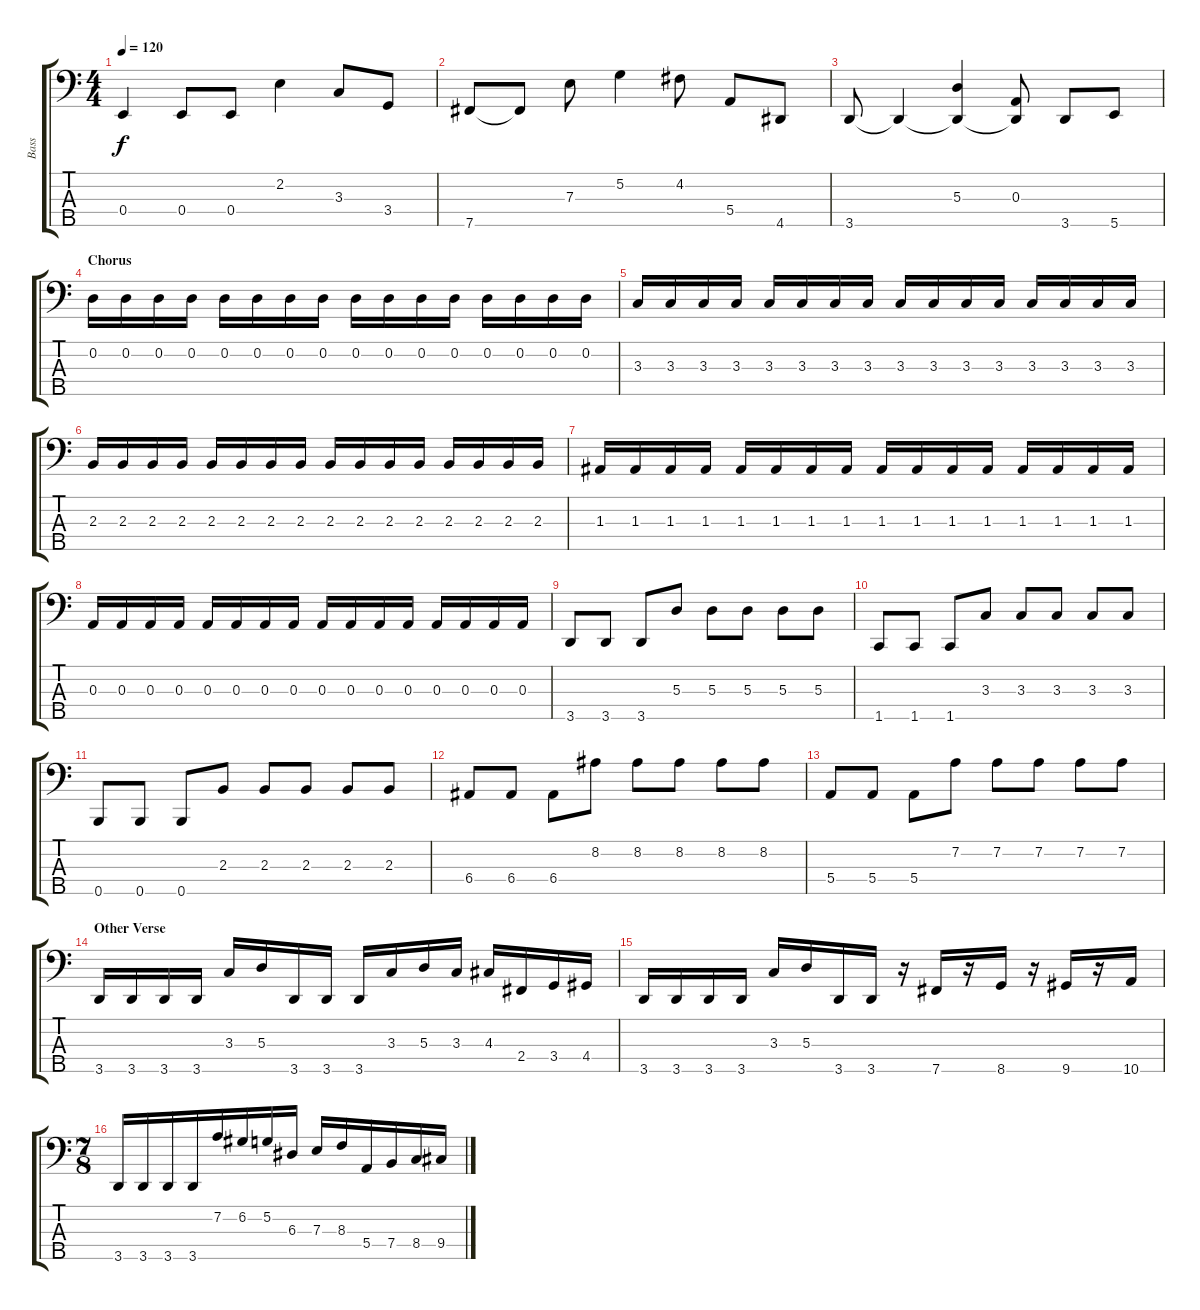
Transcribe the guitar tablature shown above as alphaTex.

\track ("Bass" "Bass") {instrument electricbassfinger}
\staff {score tabs}
\tuning (G2 D2 A1 E1 B0) {hide}
\ts (4 4)
\tempo 120
\clef f4
\ks c
0.4.4{dy f} 0.4.8 0.4.8 2.2.4 3.3.8 3.4.8 |
7.5.8 7.5{t}.8 7.3.8 5.2.4 4.2.8 5.4.8 4.5.8 |
3.5.8 3.5{t}.4 (5.3 3.5{t}).4 (0.3 3.5{t}).8 3.5.8 5.5.8 |
\section ("" "Chorus")
0.2.16 0.2.16 0.2.16 0.2.16 0.2.16 0.2.16 0.2.16 0.2.16 0.2.16 0.2.16 0.2.16 0.2.16 0.2.16 0.2.16 0.2.16 0.2.16 |
3.3.16 3.3.16 3.3.16 3.3.16 3.3.16 3.3.16 3.3.16 3.3.16 3.3.16 3.3.16 3.3.16 3.3.16 3.3.16 3.3.16 3.3.16 3.3.16 |
2.3.16 2.3.16 2.3.16 2.3.16 2.3.16 2.3.16 2.3.16 2.3.16 2.3.16 2.3.16 2.3.16 2.3.16 2.3.16 2.3.16 2.3.16 2.3.16 |
1.3.16 1.3.16 1.3.16 1.3.16 1.3.16 1.3.16 1.3.16 1.3.16 1.3.16 1.3.16 1.3.16 1.3.16 1.3.16 1.3.16 1.3.16 1.3.16 |
0.3.16 0.3.16 0.3.16 0.3.16 0.3.16 0.3.16 0.3.16 0.3.16 0.3.16 0.3.16 0.3.16 0.3.16 0.3.16 0.3.16 0.3.16 0.3.16 |
3.5.8 3.5.8 3.5.8 5.3.8 5.3.8 5.3.8 5.3.8 5.3.8 |
1.5.8 1.5.8 1.5.8 3.3.8 3.3.8 3.3.8 3.3.8 3.3.8 |
0.5.8 0.5.8 0.5.8 2.3.8 2.3.8 2.3.8 2.3.8 2.3.8 |
6.4.8 6.4.8 6.4.8 8.2.8 8.2.8 8.2.8 8.2.8 8.2.8 |
5.4.8 5.4.8 5.4.8 7.2.8 7.2.8 7.2.8 7.2.8 7.2.8 |
\section ("" "Other Verse")
3.5.16 3.5.16 3.5.16 3.5.16 3.3.16 5.3.16 3.5.16 3.5.16 3.5.16 3.3.16 5.3.16 3.3.16 4.3.16 2.4.16 3.4.16 4.4.16 |
3.5.16 3.5.16 3.5.16 3.5.16 3.3.16 5.3.16 3.5.16 3.5.16 r.16 7.5.16 r.16 8.5.16 r.16 9.5.16 r.16 10.5.16 |
\ts (7 8)
3.5.16 3.5.16 3.5.16 3.5.16 7.2.16 6.2.16 5.2.16 6.3.16 7.3.16 8.3.16 5.4.16 7.4.16 8.4.16 9.4.16
